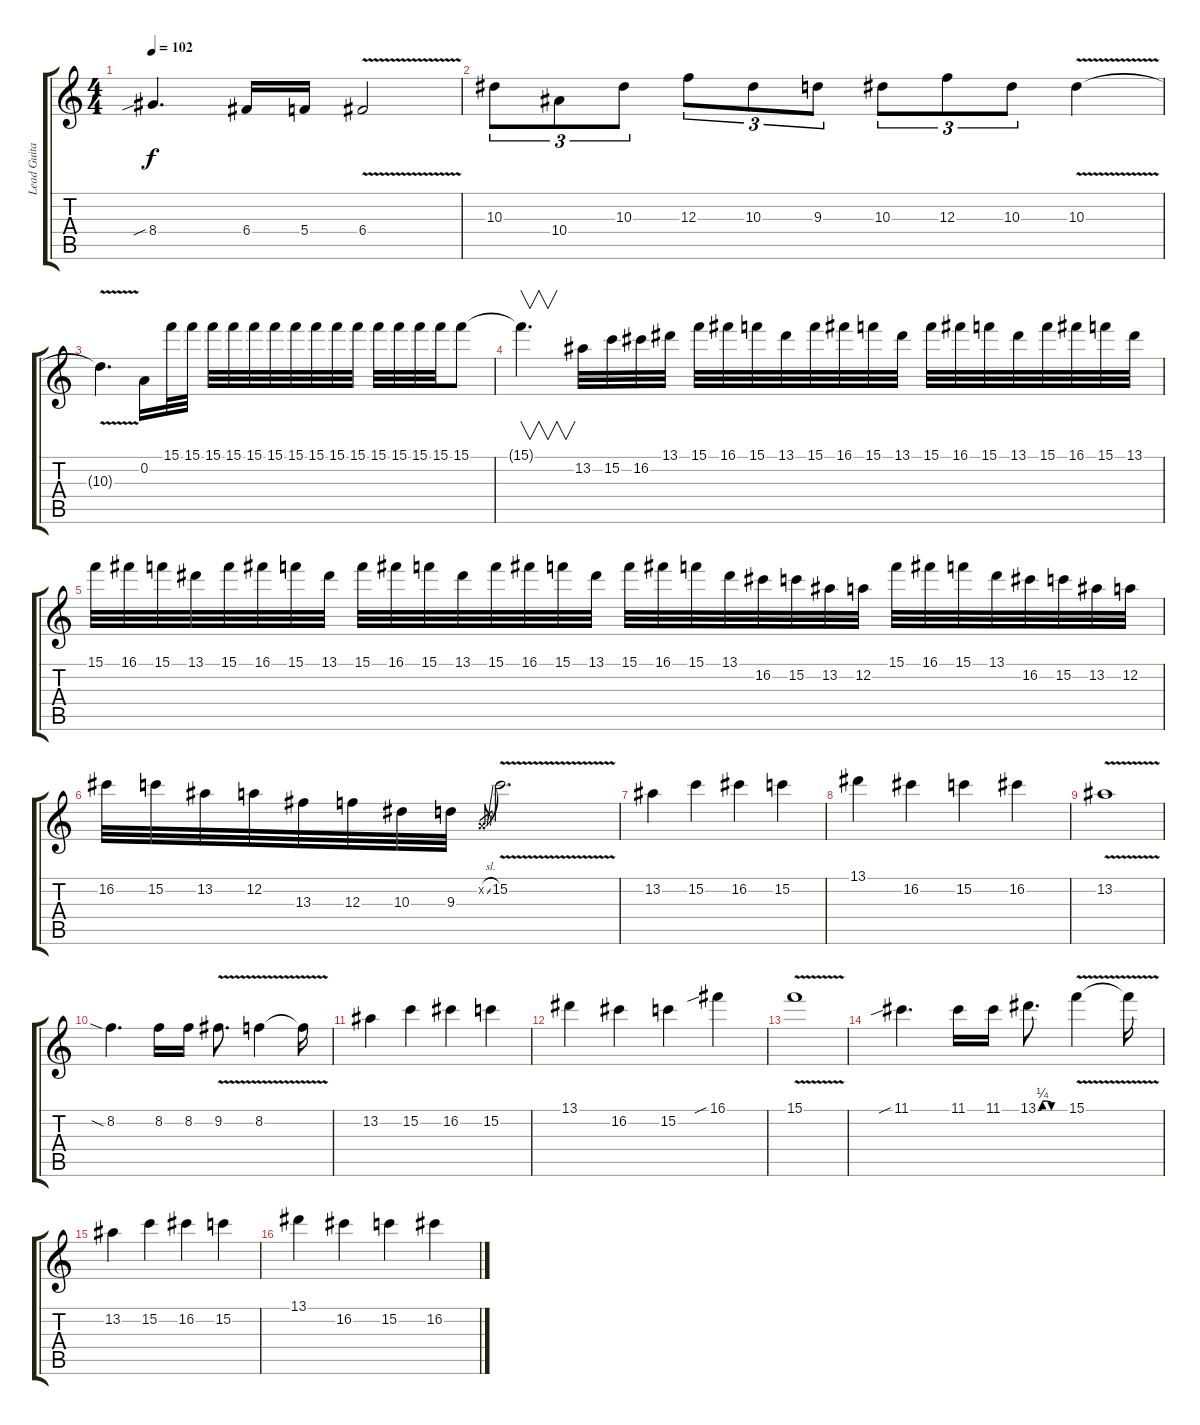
\track ("Lead Guitar" "Lead Guita") {instrument distortionguitar}
\staff {score tabs}
\tuning (D4 A3 F3 C3 G2 C2) {hide}
\ts (4 4)
\tempo 102
\clef g2
\ks c
8.4{sib}.4{d dy f} 6.4.16 5.4.16 6.4{v}.2 |
10.3.8{tu (3 2)} 10.4.8{tu (3 2)} 10.3.8{tu (3 2)} 12.3.8{tu (3 2)} 10.3.8{tu (3 2)} 9.3.8{tu (3 2)} 10.3.8{tu (3 2)} 12.3.8{tu (3 2)} 10.3.8{tu (3 2)} 10.3{v}.4 |
10.3{v t}.4{d} 0.2.16 15.1.32 15.1.32 15.1.32 15.1.32 15.1.32 15.1.32 15.1.32 15.1.32 15.1.32 15.1.32 15.1.32 15.1.32 15.1.32 15.1.32 15.1.8 |
15.1{t}.4{v d} 13.2.32 15.2.32 16.2.32 13.1.32 15.1.32 16.1.32 15.1.32 13.1.32 15.1.32 16.1.32 15.1.32 13.1.32 15.1.32 16.1.32 15.1.32 13.1.32 15.1.32 16.1.32 15.1.32 13.1.32 |
15.1.32 16.1.32 15.1.32 13.1.32 15.1.32 16.1.32 15.1.32 13.1.32 15.1.32 16.1.32 15.1.32 13.1.32 15.1.32 16.1.32 15.1.32 13.1.32 15.1.32 16.1.32 15.1.32 13.1.32 16.2.32 15.2.32 13.2.32 12.2.32 15.1.32 16.1.32 15.1.32 13.1.32 16.2.32 15.2.32 13.2.32 12.2.32 |
16.2.32 15.2.32 13.2.32 12.2.32 13.3.32 12.3.32 10.3.32 9.3.32 0.2{sl x}.8{gr} 15.2{v}.2{d} |
13.2.4 15.2.4 16.2.4 15.2.4 |
13.1.4 16.2.4 15.2.4 16.2.4 |
13.2{v}.1 |
8.2{sia}.4{d} 8.2.16 8.2.16 9.2{v}.8{d} 8.2{v}.4 8.2{t}.16 |
13.2.4 15.2.4 16.2.4 15.2.4 |
13.1.4 16.2.4 15.2.4 16.1{sib}.4 |
15.1{v}.1 |
11.1{sib}.4{d} 11.1.16 11.1.16 13.1{be (custom 0 0 10 1 20 1 30 0 60 0)}.8{d} 15.1{v}.4 15.1{t}.16 |
13.2.4 15.2.4 16.2.4 15.2.4 |
13.1.4 16.2.4 15.2.4 16.2.4
